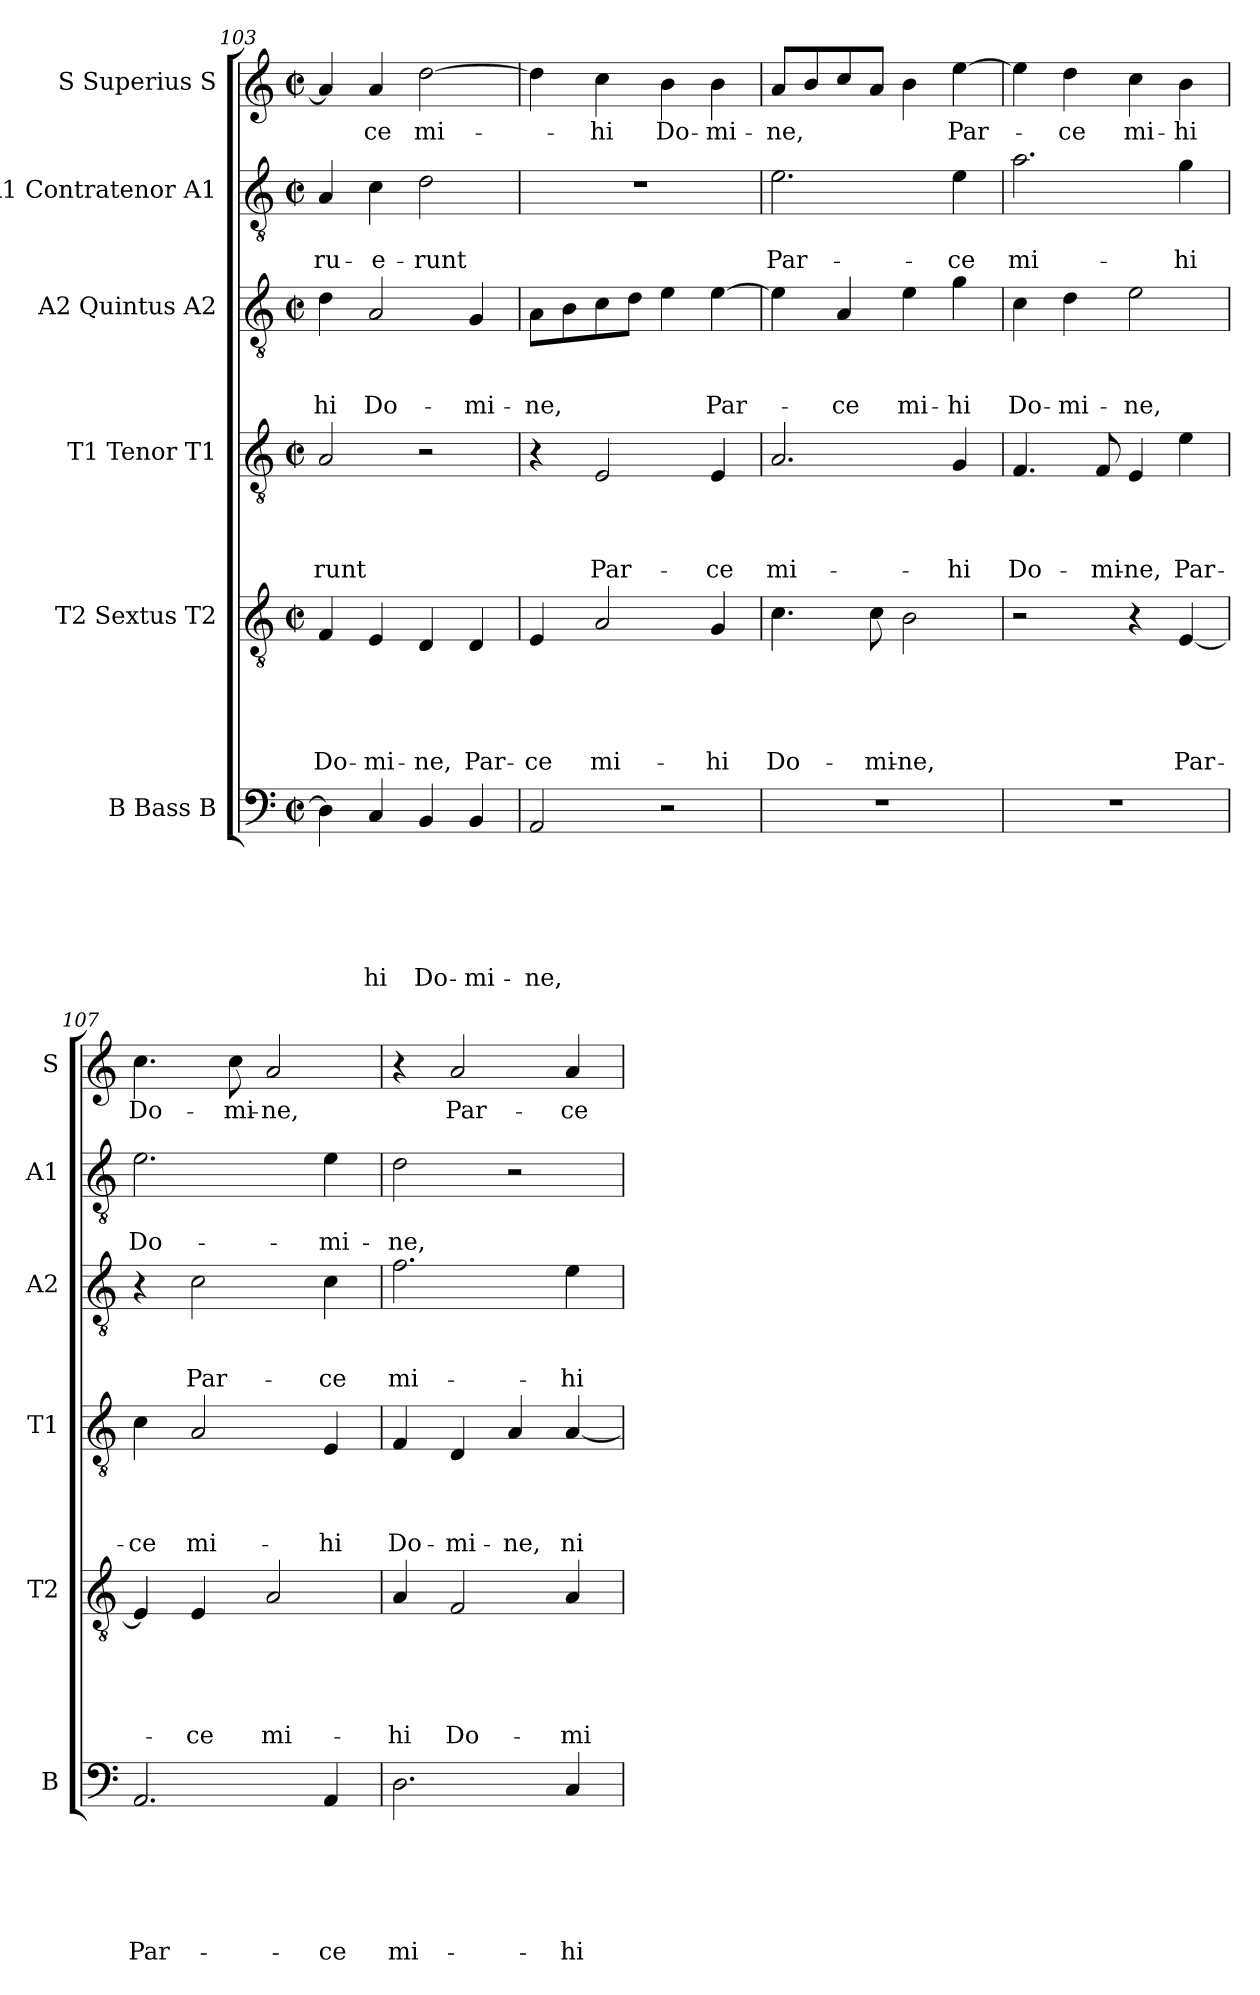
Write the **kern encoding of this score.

**kern	**text	**text	**text	**text	**text	**text	**kern	**text	**text	**text	**text	**text	**kern	**text	**text	**text	**text	**kern	**text	**text	**text	**kern	**text	**text	**kern	**text
*part6	*part6	*part6	*part6	*part6	*part6	*part6	*part5	*part5	*part5	*part5	*part5	*part5	*part4	*part4	*part4	*part4	*part4	*part3	*part3	*part3	*part3	*part2	*part2	*part2	*part1	*part1
*staff6	*staff6	*staff6	*staff6	*staff6	*staff6	*staff6	*staff5	*staff5	*staff5	*staff5	*staff5	*staff5	*staff4	*staff4	*staff4	*staff4	*staff4	*staff3	*staff3	*staff3	*staff3	*staff2	*staff2	*staff2	*staff1	*staff1
*I"B Bass B	*	*	*	*	*	*	*I"T2 Sextus T2	*	*	*	*	*	*I"T1 Tenor T1	*	*	*	*	*I"A2 Quintus A2	*	*	*	*I"A1 Contratenor A1	*	*	*I"S Superius S	*
*I'B	*	*	*	*	*	*	*I'T2	*	*	*	*	*	*I'T1	*	*	*	*	*I'A2	*	*	*	*I'A1	*	*	*I'S	*
!!LO:LB:g=z
*clefF4	*	*	*	*	*	*	*clefGv2	*	*	*	*	*	*clefGv2	*	*	*	*	*clefGv2	*	*	*	*clefGv2	*	*	*clefG2	*
*k[]	*	*	*	*	*	*	*k[]	*	*	*	*	*	*k[]	*	*	*	*	*k[]	*	*	*	*k[]	*	*	*k[]	*
*C:	*	*	*	*	*	*	*C:	*	*	*	*	*	*C:	*	*	*	*	*C:	*	*	*	*C:	*	*	*C:	*
*M2/2	*	*	*	*	*	*	*M2/2	*	*	*	*	*	*M2/2	*	*	*	*	*M2/2	*	*	*	*M2/2	*	*	*M2/2	*
*met(c|)	*	*	*	*	*	*	*met(c|)	*	*	*	*	*	*met(c|)	*	*	*	*	*met(c|)	*	*	*	*met(c|)	*	*	*met(c|)	*
=103	=103	=103	=103	=103	=103	=103	=103	=103	=103	=103	=103	=103	=103	=103	=103	=103	=103	=103	=103	=103	=103	=103	=103	=103	=103	=103
!	!	!	!	!	!	!	!	!	!	!	!	!LO:LY:b	!	!	!	!	!LO:LY:b	!	!	!	!LO:LY:b	!	!	!LO:LY:b	!	!
4D\]	.	.	.	.	.	.	4F/	.	.	.	.	Do-	2A/	.	.	.	-runt	4d\	.	.	-hi	4A/	.	-ru-	4a/]	.
!	!	!	!	!	!	!LO:LY:b	!	!	!	!	!	!LO:LY:b	!	!	!	!	!	!	!	!	!LO:LY:b	!	!	!LO:LY:b	!	!LO:LY:b
4C/	.	.	.	.	.	-hi	4E/	.	.	.	.	-mi-	.	.	.	.	.	2A/	.	.	Do-	4c\	.	-e-	4a/	-ce
!	!	!	!	!	!	!LO:LY:b	!	!	!	!	!	!LO:LY:b:rj	!	!	!	!	!	!	!	!	!	!	!	!LO:LY:b	!	!LO:LY:b
4BB/	.	.	.	.	.	Do-	4D/	.	.	.	.	-ne,	2r	.	.	.	.	.	.	.	.	2d\	.	-runt	[>2dd\	mi-
!	!	!	!	!	!	!LO:LY:b	!	!	!	!	!	!LO:LY:b	!	!	!	!	!	!	!	!	!LO:LY:b	!	!	!	!	!
4BB/	.	.	.	.	.	-mi-	4D/	.	.	.	.	Par-	.	.	.	.	.	4G/	.	.	-mi-	.	.	.	.	.
=104	=104	=104	=104	=104	=104	=104	=104	=104	=104	=104	=104	=104	=104	=104	=104	=104	=104	=104	=104	=104	=104	=104	=104	=104	=104	=104
!	!	!	!	!	!	!LO:LY:b	!	!	!	!	!	!LO:LY:b	!	!	!	!	!	!	!	!	!LO:LY:b	!	!	!	!	!
2AA/	.	.	.	.	.	-ne,	4E/	.	.	.	.	-ce	4r	.	.	.	.	8A\L	.	.	-ne,	1r	.	.	4dd\]	.
.	.	.	.	.	.	.	.	.	.	.	.	.	.	.	.	.	.	8B\	.	.	.	.	.	.	.	.
!	!	!	!	!	!	!	!	!	!	!	!	!LO:LY:b	!	!	!	!	!LO:LY:b	!	!	!	!	!	!	!	!	!LO:LY:b
.	.	.	.	.	.	.	2A/	.	.	.	.	mi-	2E/	.	.	.	Par-	8c\	.	.	.	.	.	.	4cc\	-hi
.	.	.	.	.	.	.	.	.	.	.	.	.	.	.	.	.	.	8d\J	.	.	.	.	.	.	.	.
!	!	!	!	!	!	!	!	!	!	!	!	!	!	!	!	!	!	!	!	!	!	!	!	!	!	!LO:LY:b
2r	.	.	.	.	.	.	.	.	.	.	.	.	.	.	.	.	.	4e\	.	.	.	.	.	.	4b\	Do-
!	!	!	!	!	!	!	!	!	!	!	!	!LO:LY:b	!	!	!	!	!LO:LY:b	!	!	!	!LO:LY:b	!	!	!	!	!LO:LY:b:rj
.	.	.	.	.	.	.	4G/	.	.	.	.	-hi	4E/	.	.	.	-ce	[>4e\	.	.	Par-	.	.	.	4b\	-mi-
=105	=105	=105	=105	=105	=105	=105	=105	=105	=105	=105	=105	=105	=105	=105	=105	=105	=105	=105	=105	=105	=105	=105	=105	=105	=105	=105
!	!	!	!	!	!	!	!	!	!	!	!	!LO:LY:b	!	!	!	!	!LO:LY:b	!	!	!	!	!	!	!LO:LY:b	!	!LO:LY:b
1r	.	.	.	.	.	.	4.c\	.	.	.	.	Do-	2.A/	.	.	.	mi-	4e\]	.	.	.	2.e\	.	Par-	8a/L	-ne,
.	.	.	.	.	.	.	.	.	.	.	.	.	.	.	.	.	.	.	.	.	.	.	.	.	8b/	.
!	!	!	!	!	!	!	!	!	!	!	!	!	!	!	!	!	!	!	!	!	!LO:LY:b	!	!	!	!	!
.	.	.	.	.	.	.	.	.	.	.	.	.	.	.	.	.	.	4A/	.	.	-ce	.	.	.	8cc/	.
!	!	!	!	!	!	!	!	!	!	!	!	!LO:LY:b	!	!	!	!	!	!	!	!	!	!	!	!	!	!
.	.	.	.	.	.	.	8c\	.	.	.	.	-mi-	.	.	.	.	.	.	.	.	.	.	.	.	8a/J	.
!	!	!	!	!	!	!	!	!	!	!	!	!LO:LY:b:rj	!	!	!	!	!	!	!	!	!LO:LY:b	!	!	!	!	!
.	.	.	.	.	.	.	2B\	.	.	.	.	-ne,	.	.	.	.	.	4e\	.	.	mi-	.	.	.	4b\	.
!	!	!	!	!	!	!	!	!	!	!	!	!	!	!	!	!	!LO:LY:b	!	!	!	!LO:LY:b	!	!	!LO:LY:b	!	!LO:LY:b
.	.	.	.	.	.	.	.	.	.	.	.	.	4G/	.	.	.	-hi	4g\	.	.	-hi	4e\	.	-ce	[>4ee\	Par-
=106	=106	=106	=106	=106	=106	=106	=106	=106	=106	=106	=106	=106	=106	=106	=106	=106	=106	=106	=106	=106	=106	=106	=106	=106	=106	=106
!	!	!	!	!	!	!	!	!	!	!	!	!	!	!	!	!	!LO:LY:b	!	!	!	!LO:LY:b	!	!	!LO:LY:b	!	!
1r	.	.	.	.	.	.	2r	.	.	.	.	.	4.F/	.	.	.	Do-	4c\	.	.	Do-	2.a\	.	mi-	4ee\]	.
!	!	!	!	!	!	!	!	!	!	!	!	!	!	!	!	!	!	!	!	!	!LO:LY:b:rj	!	!	!	!	!LO:LY:b
.	.	.	.	.	.	.	.	.	.	.	.	.	.	.	.	.	.	4d\	.	.	-mi-	.	.	.	4dd\	-ce
!	!	!	!	!	!	!	!	!	!	!	!	!	!	!	!	!	!LO:LY:b	!	!	!	!	!	!	!	!	!
.	.	.	.	.	.	.	.	.	.	.	.	.	8F/	.	.	.	-mi-	.	.	.	.	.	.	.	.	.
!	!	!	!	!	!	!	!	!	!	!	!	!	!	!	!	!	!LO:LY:b:rj	!	!	!	!LO:LY:b	!	!	!	!	!LO:LY:b
.	.	.	.	.	.	.	4r	.	.	.	.	.	4E/	.	.	.	-ne,	2e\	.	.	-ne,	.	.	.	4cc\	mi-
!	!	!	!	!	!	!	!	!	!	!	!	!LO:LY:b	!	!	!	!	!LO:LY:b	!	!	!	!	!	!	!LO:LY:b	!	!LO:LY:b
.	.	.	.	.	.	.	[<4E/	.	.	.	.	Par-	4e\	.	.	.	Par-	.	.	.	.	4g\	.	-hi	4b\	-hi
=107	=107	=107	=107	=107	=107	=107	=107	=107	=107	=107	=107	=107	=107	=107	=107	=107	=107	=107	=107	=107	=107	=107	=107	=107	=107	=107
!	!	!	!	!	!	!LO:LY:b	!	!	!	!	!	!	!	!	!	!	!LO:LY:b	!	!	!	!	!	!	!LO:LY:b	!	!LO:LY:b
2.AA/	.	.	.	.	.	Par-	4E/]	.	.	.	.	.	4c\	.	.	.	-ce	4r	.	.	.	2.e\	.	Do-	4.cc\	Do-
!	!	!	!	!	!	!	!	!	!	!	!	!LO:LY:b	!	!	!	!	!LO:LY:b	!	!	!	!LO:LY:b	!	!	!	!	!
.	.	.	.	.	.	.	4E/	.	.	.	.	-ce	2A/	.	.	.	mi-	2c\	.	.	Par-	.	.	.	.	.
!	!	!	!	!	!	!	!	!	!	!	!	!	!	!	!	!	!	!	!	!	!	!	!	!	!	!LO:LY:b
.	.	.	.	.	.	.	.	.	.	.	.	.	.	.	.	.	.	.	.	.	.	.	.	.	8cc\	-mi-
!	!	!	!	!	!	!	!	!	!	!	!	!LO:LY:b	!	!	!	!	!	!	!	!	!	!	!	!	!	!LO:LY:b:rj
.	.	.	.	.	.	.	2A/	.	.	.	.	mi-	.	.	.	.	.	.	.	.	.	.	.	.	2a/	-ne,
!	!	!	!	!	!	!LO:LY:b	!	!	!	!	!	!	!	!	!	!	!LO:LY:b	!	!	!	!LO:LY:b	!	!	!LO:LY:b	!	!
4AA/	.	.	.	.	.	-ce	.	.	.	.	.	.	4E/	.	.	.	-hi	4c\	.	.	-ce	4e\	.	-mi-	.	.
=108	=108	=108	=108	=108	=108	=108	=108	=108	=108	=108	=108	=108	=108	=108	=108	=108	=108	=108	=108	=108	=108	=108	=108	=108	=108	=108
!	!	!	!	!	!	!LO:LY:b	!	!	!	!	!	!LO:LY:b	!	!	!	!	!LO:LY:b	!	!	!	!LO:LY:b	!	!	!LO:LY:b	!	!
2.D\	.	.	.	.	.	mi-	4A/	.	.	.	.	-hi	4F/	.	.	.	Do-	2.f\	.	.	mi-	2d\	.	-ne,	4r	.
!	!	!	!	!	!	!	!	!	!	!	!	!LO:LY:b	!	!	!	!	!LO:LY:b	!	!	!	!	!	!	!	!	!LO:LY:b
.	.	.	.	.	.	.	2F/	.	.	.	.	Do-	4D/	.	.	.	-mi-	.	.	.	.	.	.	.	2a/	Par-
!	!	!	!	!	!	!	!	!	!	!	!	!	!	!	!	!	!LO:LY:b:rj	!	!	!	!	!	!	!	!	!
.	.	.	.	.	.	.	.	.	.	.	.	.	4A/	.	.	.	-ne,	.	.	.	.	2r	.	.	.	.
!	!	!	!	!	!	!LO:LY:b	!	!	!	!	!	!LO:LY:b	!	!	!	!	!LO:LY:b	!	!	!	!LO:LY:b	!	!	!	!	!LO:LY:b
4C/	.	.	.	.	.	-hi	4A/	.	.	.	.	-mi-	[<4A/	.	.	.	ni-	4e\	.	.	-hi	.	.	.	4a/	-ce
=	=	=	=	=	=	=	=	=	=	=	=	=	=	=	=	=	=	=	=	=	=	=	=	=	=	=
*-	*-	*-	*-	*-	*-	*-	*-	*-	*-	*-	*-	*-	*-	*-	*-	*-	*-	*-	*-	*-	*-	*-	*-	*-	*-	*-
